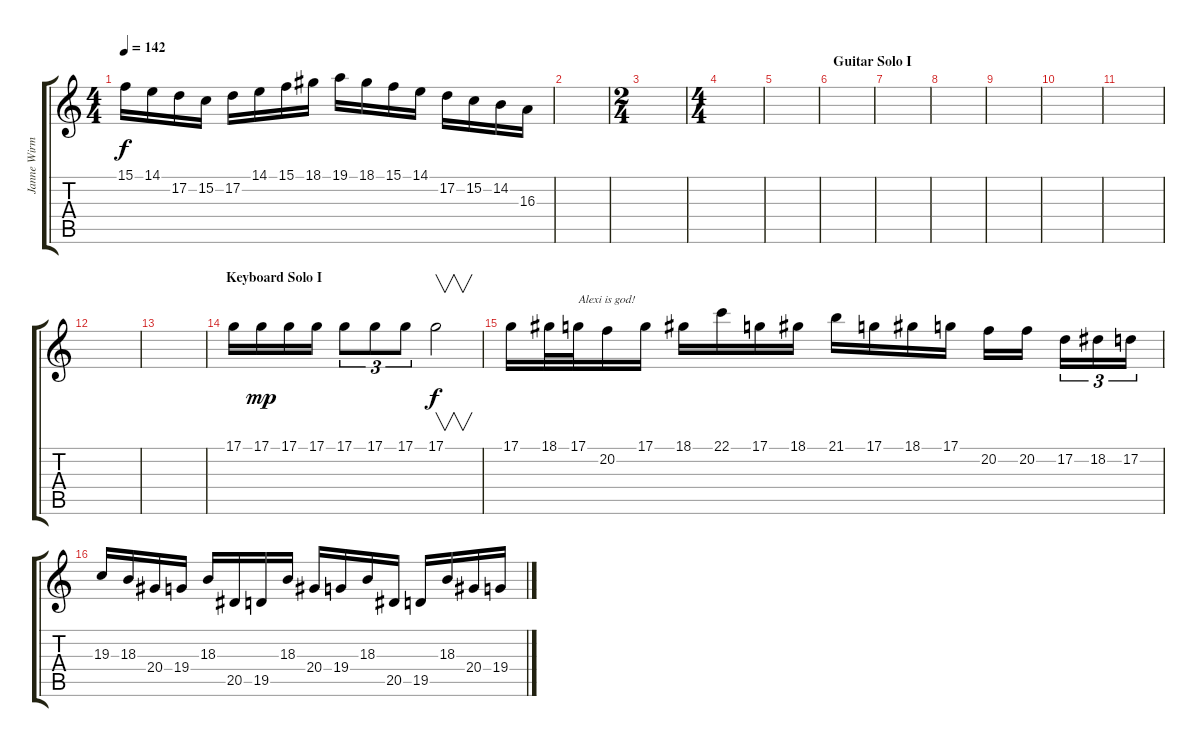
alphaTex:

\track ("Janne Wirman" "Janne Wirm") {instrument lead1square}
\staff {score tabs}
\tuning (D4 A3 F3 C3 G2 D2) {hide}
\ts (4 4)
\tempo 142
\clef g2
\ks c
15.1.16{dy f} 14.1.16 17.2.16 15.2.16 17.2.16 14.1.16 15.1.16 18.1.16 19.1.16 18.1.16 15.1.16 14.1.16 17.2.16 15.2.16 14.2.16 16.3.16 |
|
\ts (2 4)
|
\ts (4 4)
|
|
\section ("" "Guitar Solo I")
|
|
|
|
|
|
|
|
\section ("" "Keyboard Solo I")
17.1.16 17.1.16{dy mp} 17.1.16 17.1.16 17.1.8{tu (3 2)} 17.1.8{tu (3 2)} 17.1.8{tu (3 2)} 17.1.2{v dy f} |
17.1.16 18.1.32 17.1.32{txt "Alexi is god! "} 20.2.16 17.1.16 18.1.16 22.1.16 17.1.16 18.1.16 21.1.16 17.1.16 18.1.16 17.1.16 20.2.16 20.2.16 17.2.16{tu (3 2)} 18.2.16{tu (3 2)} 17.2.16{tu (3 2)} |
19.3.16 18.3.16 20.4.16 19.4.16 18.3.16 20.5.16 19.5.16 18.3.16 20.4.16 19.4.16 18.3.16 20.5.16 19.5.16 18.3.16 20.4.16 19.4.16
